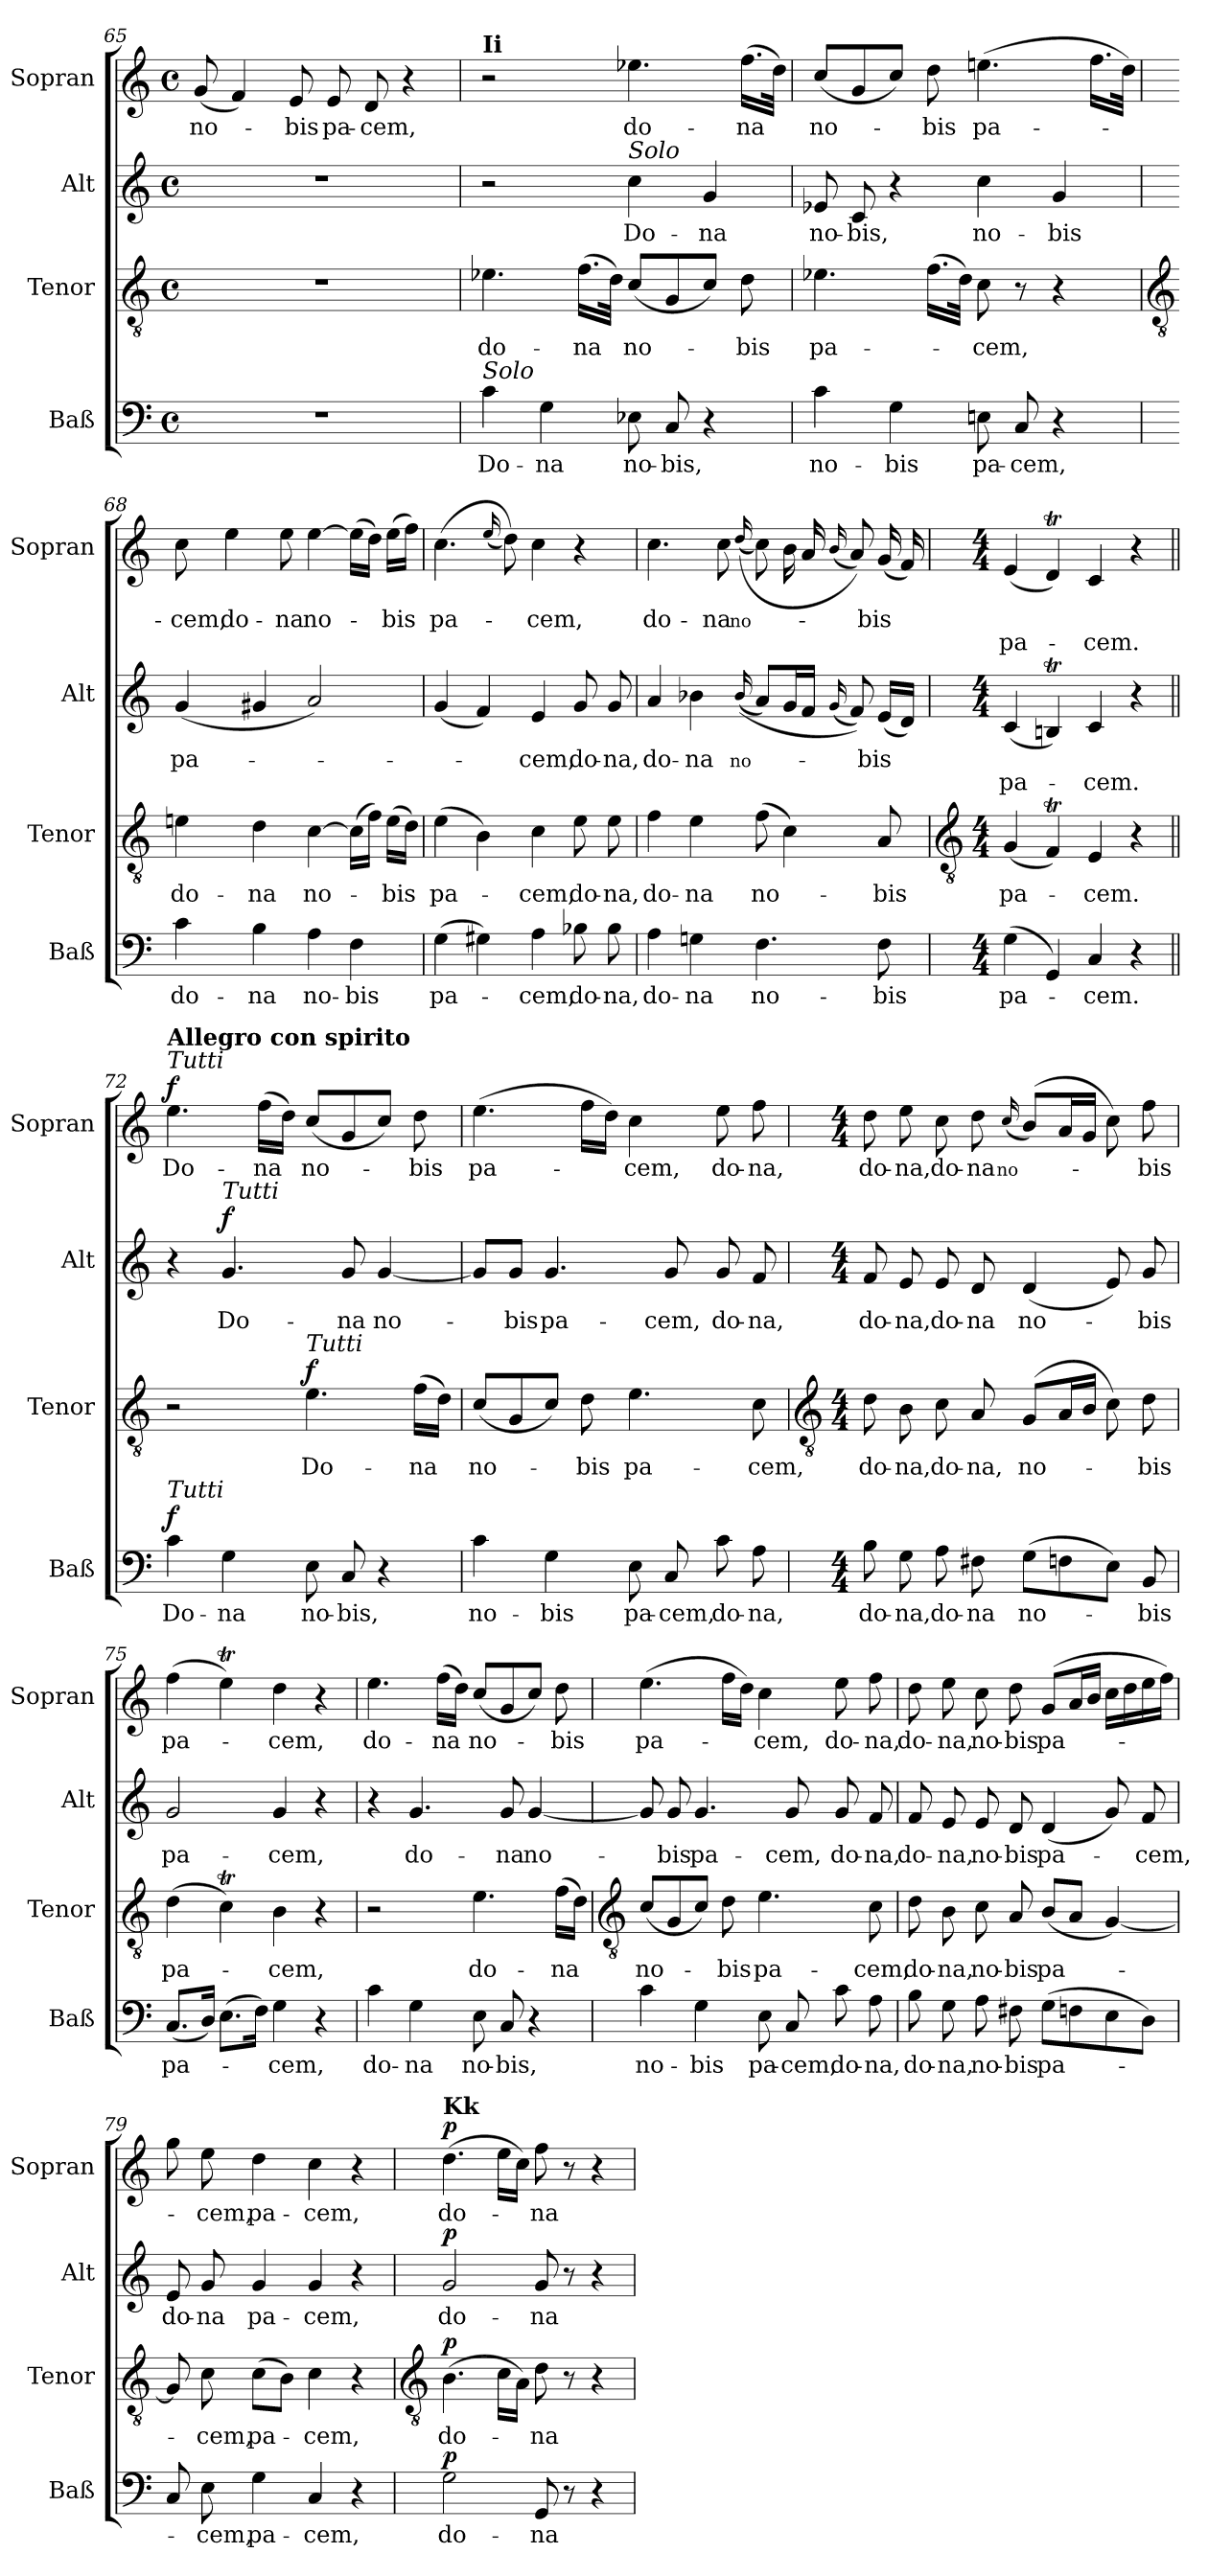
**kern	**text	**dynam	**kern	**text	**dynam	**kern	**text	**text	**dynam	**kern	**text	**text	**dynam
*part4	*part4	*part4	*part3	*part3	*part3	*part2	*part2	*part2	*part2	*part1	*part1	*part1	*part1
*staff4	*staff4	*staff4	*staff3	*staff3	*staff3	*staff2	*staff2	*staff2	*staff2	*staff1	*staff1	*staff1	*staff1
*I"Baß	*	*	*I"Tenor	*	*	*I"Alt	*	*	*	*I"Sopran	*	*	*
*I'Baß	*	*	*I'Tenor	*	*	*I'Alt	*	*	*	*I'Sopran	*	*	*
!!LO:LB:g=z
*clefF4	*	*	*clefGv2	*	*	*clefG2	*	*	*	*clefG2	*	*	*
*k[]	*	*	*k[]	*	*	*k[]	*	*	*	*k[]	*	*	*
*C:	*	*	*C:	*	*	*C:	*	*	*	*C:	*	*	*
*M4/4	*	*	*M4/4	*	*	*M4/4	*	*	*	*M4/4	*	*	*
*met(c)	*	*	*met(c)	*	*	*met(c)	*	*	*	*met(c)	*	*	*
=65	=65	=65	=65	=65	=65	=65	=65	=65	=65	=65	=65	=65	=65
!	!	!	!	!	!	!	!	!	!	!	!LO:LY:b	!	!
1r	.	.	1r	.	.	1r	.	.	.	(<8g	no-	.	.
.	.	.	.	.	.	.	.	.	.	4f)	.	.	.
!	!	!	!	!	!	!	!	!	!	!	!LO:LY:b	!	!
.	.	.	.	.	.	.	.	.	.	8e	-bis	.	.
!	!	!	!	!	!	!	!	!	!	!	!LO:LY:b	!	!
.	.	.	.	.	.	.	.	.	.	8e	pa-	.	.
!	!	!	!	!	!	!	!	!	!	!	!LO:LY:b	!	!
.	.	.	.	.	.	.	.	.	.	8d	-cem,	.	.
.	.	.	.	.	.	.	.	.	.	4r	.	.	.
=66	=66	=66	=66	=66	=66	=66	=66	=66	=66	=66	=66	=66	=66
!	!	!	!	!	!	!	!	!	!	!LO:TX:a:B:t=Ii	!	!	!
!LO:TX:a:i:t=Solo	!	!	!	!	!	!	!	!	!	!	!	!	!
!	!LO:LY:b	!	!	!LO:LY:b	!	!	!	!	!	!	!	!	!
4c	Do-	.	4.e-X	do-	.	2r	.	.	.	2r	.	.	.
!	!LO:LY:b	!	!	!	!	!	!	!	!	!	!	!	!
4G	-na	.	.	.	.	.	.	.	.	.	.	.	.
!	!	!	!	!LO:LY:b	!	!	!	!	!	!	!	!	!
.	.	.	(>16.fLL	-na	.	.	.	.	.	.	.	.	.
.	.	.	32dJJ)	.	.	.	.	.	.	.	.	.	.
!	!	!	!	!	!	!LO:TX:a:i:t=Solo	!	!	!	!	!	!	!
!	!LO:LY:b	!	!	!LO:LY:b	!	!	!LO:LY:b	!	!	!	!LO:LY:b	!	!
8E-X	no-	.	(<8cL	no-	.	4cc	Do-	.	.	4.ee-X	do-	.	.
!	!LO:LY:b	!	!	!	!	!	!	!	!	!	!	!	!
8C	-bis,	.	8G	.	.	.	.	.	.	.	.	.	.
!	!	!	!	!	!	!	!LO:LY:b	!	!	!	!	!	!
4r	.	.	8cJ)	.	.	4g	-na	.	.	.	.	.	.
!	!	!	!	!LO:LY:b	!	!	!	!	!	!	!LO:LY:b	!	!
.	.	.	8d	-bis	.	.	.	.	.	(>16.ffLL	-na	.	.
.	.	.	.	.	.	.	.	.	.	32ddJJ)	.	.	.
=67	=67	=67	=67	=67	=67	=67	=67	=67	=67	=67	=67	=67	=67
!	!LO:LY:b	!	!	!LO:LY:b	!	!	!LO:LY:b	!	!	!	!LO:LY:b	!	!
4c	no-	.	4.e-X	pa-	.	8e-X	no-	.	.	(<8ccL	no-	.	.
!	!	!	!	!	!	!	!LO:LY:b	!	!	!	!	!	!
.	.	.	.	.	.	8c	-bis,	.	.	8g	.	.	.
!	!LO:LY:b	!	!	!	!	!	!	!	!	!	!	!	!
4G	-bis	.	.	.	.	4r	.	.	.	8ccJ)	.	.	.
!	!	!	!	!	!	!	!	!	!	!	!LO:LY:b	!	!
.	.	.	(>16.fLL	.	.	.	.	.	.	8dd	-bis	.	.
.	.	.	32dJJ)	.	.	.	.	.	.	.	.	.	.
!	!LO:LY:b	!	!	!LO:LY:b	!	!	!LO:LY:b	!	!	!	!LO:LY:b	!	!
8En	pa-	.	8c	-cem,	.	4cc	no-	.	.	(>4.een	pa-	.	.
!	!LO:LY:b	!	!	!	!	!	!	!	!	!	!	!	!
8C	-cem,	.	8r	.	.	.	.	.	.	.	.	.	.
!	!	!	!	!	!	!	!LO:LY:b	!	!	!	!	!	!
4r	.	.	4r	.	.	4g	-bis	.	.	.	.	.	.
.	.	.	.	.	.	.	.	.	.	16.ffLL	.	.	.
.	.	.	.	.	.	.	.	.	.	32ddJJ)	.	.	.
!!LO:LB:g=z
=68	=68	=68	=68	=68	=68	=68	=68	=68	=68	=68	=68	=68	=68
*	*	*	*clefGv2	*	*	*	*	*	*	*	*	*	*
!	!LO:LY:b	!	!	!LO:LY:b	!	!	!LO:LY:b	!	!	!	!LO:LY:b	!	!
4c	do-	.	4en	do-	.	(<4g	pa-	.	.	8cc	-cem,	.	.
!	!	!	!	!	!	!	!	!	!	!	!LO:LY:b	!	!
.	.	.	.	.	.	.	.	.	.	4ee	do-	.	.
!	!LO:LY:b	!	!	!LO:LY:b	!	!	!	!	!	!	!	!	!
4B	-na	.	4d	-na	.	4g#X	.	.	.	.	.	.	.
!	!	!	!	!	!	!	!	!	!	!	!LO:LY:b	!	!
.	.	.	.	.	.	.	.	.	.	8ee	-na	.	.
!	!LO:LY:b	!	!	!LO:LY:b	!	!	!	!	!	!	!LO:LY:b	!	!
4A	no-	.	[4c	no-	.	2a)	.	.	.	[4ee	no-	.	.
!	!LO:LY:b	!	!	!	!	!	!	!	!	!	!	!	!
4F	-bis	.	(>16cLL]	.	.	.	.	.	.	(>16eeLL]	.	.	.
.	.	.	16fJJ)	.	.	.	.	.	.	16ddJJ)	.	.	.
!	!	!	!	!LO:LY:b	!	!	!	!	!	!	!LO:LY:b	!	!
.	.	.	(>16eLL	-bis	.	.	.	.	.	(>16eeLL	-bis	.	.
.	.	.	16dJJ)	.	.	.	.	.	.	16ffJJ)	.	.	.
=69	=69	=69	=69	=69	=69	=69	=69	=69	=69	=69	=69	=69	=69
!	!LO:LY:b	!	!	!LO:LY:b	!	!	!	!	!	!	!LO:LY:b	!	!
(>4G	pa-	.	(>4e	pa-	.	(<4g	.	.	.	(>4.cc	pa-	.	.
4G#X)	.	.	4B)	.	.	4f)	.	.	.	.	.	.	.
.	.	.	.	.	.	.	.	.	.	(>16qqee/	.	.	.
.	.	.	.	.	.	.	.	.	.	8dd))	.	.	.
!	!LO:LY:b	!	!	!LO:LY:b	!	!	!LO:LY:b	!	!	!	!LO:LY:b	!	!
4A	-cem,	.	4c	-cem,	.	4e	-cem,	.	.	4cc	-cem,	.	.
!	!LO:LY:b	!	!	!LO:LY:b	!	!	!LO:LY:b	!	!	!	!	!	!
8B-X	do-	.	8e	do-	.	8g	do-	.	.	4r	.	.	.
!	!LO:LY:b	!	!	!LO:LY:b	!	!	!LO:LY:b	!	!	!	!	!	!
8B-	-na,	.	8e	-na,	.	8g	-na,	.	.	.	.	.	.
=70	=70	=70	=70	=70	=70	=70	=70	=70	=70	=70	=70	=70	=70
!	!LO:LY:b	!	!	!LO:LY:b	!	!	!LO:LY:b	!	!	!	!LO:LY:b	!	!
4A	do-	.	4f	do-	.	4a	do-	.	.	4.cc	do-	.	.
!	!LO:LY:b	!	!	!LO:LY:b	!	!	!LO:LY:b	!	!	!	!	!	!
4Gn	-na	.	4e	-na	.	4b-X	-na	.	.	.	.	.	.
!	!	!	!	!	!	!	!	!	!	!	!LO:LY:b	!	!
.	.	.	.	.	.	.	.	.	.	8ccL	-na	.	.
!	!	!	!	!	!	!	!LO:LY:b	!	!	!	!LO:LY:b	!	!
.	.	.	.	.	.	(<(<16qqb-/	no-	.	.	(>(>16qqdd/J	no-	.	.
!	!LO:LY:b	!	!	!LO:LY:b	!	!	!	!	!	!	!	!	!
4.F	no-	.	(>8f	no-	.	8aL)	.	.	.	8ccL)	.	.	.
.	.	.	4c)	.	.	16gL	.	.	.	16bL	.	.	.
.	.	.	.	.	.	16fJJ	.	.	.	16aJJ	.	.	.
.	.	.	.	.	.	(<16qqg	.	.	.	(<16qqb/	.	.	.
.	.	.	.	.	.	8f))	.	.	.	8a/))	.	.	.
!	!LO:LY:b	!	!	!LO:LY:b	!	!	!LO:LY:b	!	!	!	!LO:LY:b	!	!
8F	-bis	.	8A	-bis	.	(<16eLL	-bis	.	.	(<16gLL	-bis	.	.
.	.	.	.	.	.	16dJJ)	.	.	.	16fJJ)	.	.	.
!!LO:LB:g=z
=71	=71	=71	=71	=71	=71	=71	=71	=71	=71	=71	=71	=71	=71
*	*	*	*clefGv2	*	*	*	*	*	*	*	*	*	*
*M4/4	*	*	*M4/4	*	*	*M4/4	*	*	*	*M4/4	*	*	*
!	!LO:LY:b	!	!	!LO:LY:b	!	!	!	!LO:LY:b	!	!	!	!LO:LY:b	!
(>4G	pa-	.	(<4G	pa-	.	(<4c	.	pa-	.	(<4e	.	pa-	.
4GG)	.	.	4FT)	.	.	4Bnt)	.	.	.	4dT)	.	.	.
!	!LO:LY:b	!	!	!LO:LY:b	!	!	!	!LO:LY:b	!	!	!	!LO:LY:b	!
4C	-cem.	.	4E	-cem.	.	4c	.	-cem.	.	4c	.	-cem.	.
4r	.	.	4r	.	.	4r	.	.	.	4r	.	.	.
=72||	=72||	=72||	=72||	=72||	=72||	=72||	=72||	=72||	=72||	=72||	=72||	=72||	=72||
!	!	!	!	!	!	!	!	!	!	!LO:TX:a:i:t=Tutti	!	!	!
!	!	!	!	!	!	!	!	!	!	!LO:TX:a:B:t=Allegro con spirito	!	!	!
!LO:TX:a:i:t=Tutti	!	!	!	!	!	!	!	!	!	!	!	!	!
!	!LO:LY:b	!LO:DY:a	!	!	!	!	!	!	!	!	!LO:LY:b	!	!LO:DY:a
4c	Do-	f	2r	.	.	4r	.	.	.	4.ee	Do-	.	f
!	!	!	!	!	!	!LO:TX:a:i:t=Tutti	!	!	!	!	!	!	!
!	!LO:LY:b	!	!	!	!	!	!LO:LY:b	!	!LO:DY:a	!	!	!	!
4G	-na	.	.	.	.	4.g	Do-	.	f	.	.	.	.
!	!	!	!	!	!	!	!	!	!	!	!LO:LY:b	!	!
.	.	.	.	.	.	.	.	.	.	(>16ffLL	-na	.	.
.	.	.	.	.	.	.	.	.	.	16ddJJ)	.	.	.
!	!	!	!LO:TX:a:i:t=Tutti	!	!	!	!	!	!	!	!	!	!
!	!LO:LY:b	!	!	!LO:LY:b	!LO:DY:a	!	!	!	!	!	!LO:LY:b	!	!
8E	no-	.	4.e	Do-	f	.	.	.	.	(<8ccL	no-	.	.
!	!LO:LY:b	!	!	!	!	!	!LO:LY:b	!	!	!	!	!	!
8C	-bis,	.	.	.	.	8g	-na	.	.	8g	.	.	.
!	!	!	!	!	!	!	!LO:LY:b	!	!	!	!	!	!
4r	.	.	.	.	.	[4g	no-	.	.	8ccJ)	.	.	.
!	!	!	!	!LO:LY:b	!	!	!	!	!	!	!LO:LY:b	!	!
.	.	.	(>16fLL	-na	.	.	.	.	.	8dd	-bis	.	.
.	.	.	16dJJ)	.	.	.	.	.	.	.	.	.	.
=73	=73	=73	=73	=73	=73	=73	=73	=73	=73	=73	=73	=73	=73
!	!LO:LY:b	!	!	!LO:LY:b	!	!	!	!	!	!	!LO:LY:b	!	!
4c	no-	.	(<8cL	no-	.	8gL]	.	.	.	(>4.ee	pa-	.	.
!	!	!	!	!	!	!	!LO:LY:b	!	!	!	!	!	!
.	.	.	8G	.	.	8gJ	-bis	.	.	.	.	.	.
!	!LO:LY:b	!	!	!	!	!	!LO:LY:b	!	!	!	!	!	!
4G	-bis	.	8cJ)	.	.	4.g	pa-	.	.	.	.	.	.
!	!	!	!	!LO:LY:b	!	!	!	!	!	!	!	!	!
.	.	.	8d	-bis	.	.	.	.	.	16ffLL	.	.	.
.	.	.	.	.	.	.	.	.	.	16ddJJ)	.	.	.
!	!LO:LY:b	!	!	!LO:LY:b	!	!	!	!	!	!	!LO:LY:b	!	!
8E	pa-	.	4.e	pa-	.	.	.	.	.	4cc	-cem,	.	.
!	!LO:LY:b	!	!	!	!	!	!LO:LY:b	!	!	!	!	!	!
8C	-cem,	.	.	.	.	8g	-cem,	.	.	.	.	.	.
!	!LO:LY:b	!	!	!	!	!	!LO:LY:b	!	!	!	!LO:LY:b	!	!
8c	do-	.	.	.	.	8g	do-	.	.	8ee	do-	.	.
!	!LO:LY:b	!	!	!LO:LY:b	!	!	!LO:LY:b	!	!	!	!LO:LY:b	!	!
8A	-na,	.	8c	-cem,	.	8f	-na,	.	.	8ff	-na,	.	.
!!LO:LB:g=z
=74	=74	=74	=74	=74	=74	=74	=74	=74	=74	=74	=74	=74	=74
*	*	*	*clefGv2	*	*	*	*	*	*	*	*	*	*
*M4/4	*	*	*M4/4	*	*	*M4/4	*	*	*	*M4/4	*	*	*
!	!LO:LY:b	!	!	!LO:LY:b	!	!	!LO:LY:b	!	!	!	!LO:LY:b	!	!
8B	do-	.	8d	do-	.	8f	do-	.	.	8dd	do-	.	.
!	!LO:LY:b	!	!	!LO:LY:b	!	!	!LO:LY:b	!	!	!	!LO:LY:b	!	!
8G	-na,	.	8B	-na,	.	8e	-na,	.	.	8ee	-na,	.	.
!	!LO:LY:b	!	!	!LO:LY:b	!	!	!LO:LY:b	!	!	!	!LO:LY:b	!	!
8A	do-	.	8c	do-	.	8e	do-	.	.	8cc	do-	.	.
!	!LO:LY:b	!	!	!LO:LY:b	!	!	!LO:LY:b	!	!	!	!LO:LY:b	!	!
8F#X	-na	.	8A	-na,	.	8d	-na	.	.	8dd	-na	.	.
!	!	!	!	!	!	!	!	!	!	!	!LO:LY:b	!	!
.	.	.	.	.	.	.	.	.	.	(<16qqcc/	no-	.	.
!	!LO:LY:b	!	!	!LO:LY:b	!	!	!LO:LY:b	!	!	!	!	!	!
(>8GL	no-	.	(<8GL	no-	.	(<4d	no-	.	.	(<8bL)	.	.	.
8Fn	.	.	16AL	.	.	.	.	.	.	16aL	.	.	.
.	.	.	16BJJ	.	.	.	.	.	.	16gJJ	.	.	.
8EJ)	.	.	8c)	.	.	8e)	.	.	.	8cc)	.	.	.
!	!LO:LY:b	!	!	!LO:LY:b	!	!	!LO:LY:b	!	!	!	!LO:LY:b	!	!
8BB	-bis	.	8d	-bis	.	8g	-bis	.	.	8ff	-bis	.	.
=75	=75	=75	=75	=75	=75	=75	=75	=75	=75	=75	=75	=75	=75
!	!LO:LY:b	!	!	!LO:LY:b	!	!	!LO:LY:b	!	!	!	!LO:LY:b	!	!
(<8.CL	pa-	.	(>4d	pa-	.	2g	pa-	.	.	(>4ff	pa-	.	.
16DJ)	.	.	.	.	.	.	.	.	.	.	.	.	.
(>8.EL	.	.	4cT)	.	.	.	.	.	.	4eet)	.	.	.
16FJ)	.	.	.	.	.	.	.	.	.	.	.	.	.
!	!LO:LY:b	!	!	!LO:LY:b	!	!	!LO:LY:b	!	!	!	!LO:LY:b	!	!
4G	-cem,	.	4B	-cem,	.	4g	-cem,	.	.	4dd	-cem,	.	.
4r	.	.	4r	.	.	4r	.	.	.	4r	.	.	.
=76	=76	=76	=76	=76	=76	=76	=76	=76	=76	=76	=76	=76	=76
!	!LO:LY:b	!	!	!	!	!	!	!	!	!	!LO:LY:b	!	!
4c	do-	.	2r	.	.	4r	.	.	.	4.ee	do-	.	.
!	!LO:LY:b	!	!	!	!	!	!LO:LY:b	!	!	!	!	!	!
4G	-na	.	.	.	.	4.g	do-	.	.	.	.	.	.
!	!	!	!	!	!	!	!	!	!	!	!LO:LY:b	!	!
.	.	.	.	.	.	.	.	.	.	(>16ffLL	-na	.	.
.	.	.	.	.	.	.	.	.	.	16ddJJ)	.	.	.
!	!LO:LY:b	!	!	!LO:LY:b	!	!	!	!	!	!	!LO:LY:b	!	!
8E	no-	.	4.e	do-	.	.	.	.	.	(<8ccL	no-	.	.
!	!LO:LY:b	!	!	!	!	!	!LO:LY:b	!	!	!	!	!	!
8C	-bis,	.	.	.	.	8g	-na	.	.	8g	.	.	.
!	!	!	!	!	!	!	!LO:LY:b	!	!	!	!	!	!
4r	.	.	.	.	.	[4g	no-	.	.	8ccJ)	.	.	.
!	!	!	!	!LO:LY:b	!	!	!	!	!	!	!LO:LY:b	!	!
.	.	.	(>16fLL	-na	.	.	.	.	.	8dd	-bis	.	.
.	.	.	16dJJ)	.	.	.	.	.	.	.	.	.	.
!!LO:LB:g=z
=77	=77	=77	=77	=77	=77	=77	=77	=77	=77	=77	=77	=77	=77
*	*	*	*clefGv2	*	*	*	*	*	*	*	*	*	*
!	!LO:LY:b	!	!	!LO:LY:b	!	!	!	!	!	!	!LO:LY:b	!	!
4c	no-	.	(<8cL	no-	.	8g]	.	.	.	(>4.ee	pa-	.	.
!	!	!	!	!	!	!	!LO:LY:b	!	!	!	!	!	!
.	.	.	8G	.	.	8g	-bis	.	.	.	.	.	.
!	!LO:LY:b	!	!	!	!	!	!LO:LY:b	!	!	!	!	!	!
4G	-bis	.	8cJ)	.	.	4.g	pa-	.	.	.	.	.	.
!	!	!	!	!LO:LY:b	!	!	!	!	!	!	!	!	!
.	.	.	8d	-bis	.	.	.	.	.	16ffLL	.	.	.
.	.	.	.	.	.	.	.	.	.	16ddJJ)	.	.	.
!	!LO:LY:b	!	!	!LO:LY:b	!	!	!	!	!	!	!LO:LY:b	!	!
8E	pa-	.	4.e	pa-	.	.	.	.	.	4cc	-cem,	.	.
!	!LO:LY:b	!	!	!	!	!	!LO:LY:b	!	!	!	!	!	!
8C	-cem,	.	.	.	.	8g	-cem,	.	.	.	.	.	.
!	!LO:LY:b	!	!	!	!	!	!LO:LY:b	!	!	!	!LO:LY:b	!	!
8c	do-	.	.	.	.	8g	do-	.	.	8ee	do-	.	.
!	!LO:LY:b	!	!	!LO:LY:b	!	!	!LO:LY:b	!	!	!	!LO:LY:b	!	!
8A	-na,	.	8c	-cem,	.	8f	-na,	.	.	8ff	-na,	.	.
=78	=78	=78	=78	=78	=78	=78	=78	=78	=78	=78	=78	=78	=78
!	!LO:LY:b	!	!	!LO:LY:b	!	!	!LO:LY:b	!	!	!	!LO:LY:b	!	!
8B	do-	.	8d	do-	.	8f	do-	.	.	8dd	do-	.	.
!	!LO:LY:b	!	!	!LO:LY:b	!	!	!LO:LY:b	!	!	!	!LO:LY:b	!	!
8G	-na,	.	8B	-na,	.	8e	-na,	.	.	8ee	-na,	.	.
!	!LO:LY:b	!	!	!LO:LY:b	!	!	!LO:LY:b	!	!	!	!LO:LY:b	!	!
8A	no-	.	8c	no-	.	8e	no-	.	.	8cc	no-	.	.
!	!LO:LY:b	!	!	!LO:LY:b	!	!	!LO:LY:b	!	!	!	!LO:LY:b	!	!
8F#X	-bis	.	8A	-bis	.	8d	-bis	.	.	8dd	-bis	.	.
!	!LO:LY:b	!	!	!LO:LY:b	!	!	!LO:LY:b	!	!	!	!LO:LY:b	!	!
(>8GL	pa-	.	(<8BL	pa-	.	(<4d	pa-	.	.	(>8gL	pa-	.	.
8Fn	.	.	8AJ	.	.	.	.	.	.	16aL	.	.	.
.	.	.	.	.	.	.	.	.	.	16bJJ	.	.	.
8E	.	.	[4G)	.	.	8g)	.	.	.	16ccLL	.	.	.
.	.	.	.	.	.	.	.	.	.	16dd	.	.	.
!	!	!	!	!	!	!	!LO:LY:b	!	!	!	!	!	!
8DJ)	.	.	.	.	.	8f	-cem,	.	.	16ee	.	.	.
.	.	.	.	.	.	.	.	.	.	16ffJJ)	.	.	.
=79	=79	=79	=79	=79	=79	=79	=79	=79	=79	=79	=79	=79	=79
!	!	!	!	!	!	!	!LO:LY:b	!	!	!	!	!	!
8C	.	.	8G]	.	.	8e	do-	.	.	8gg	.	.	.
!	!LO:LY:b	!	!	!LO:LY:b	!	!	!LO:LY:b	!	!	!	!LO:LY:b	!	!
8E	-cem,	.	8c	-cem,	.	8g	-na	.	.	8ee	-cem,	.	.
!	!LO:LY:b	!	!	!LO:LY:b	!	!	!LO:LY:b	!	!	!	!LO:LY:b	!	!
4G	pa-	.	(>8cL	pa-	.	4g	pa-	.	.	4dd	pa-	.	.
.	.	.	8BJ)	.	.	.	.	.	.	.	.	.	.
!	!LO:LY:b	!	!	!LO:LY:b	!	!	!LO:LY:b	!	!	!	!LO:LY:b	!	!
4C	-cem,	.	4c	-cem,	.	4g	-cem,	.	.	4cc	-cem,	.	.
4r	.	.	4r	.	.	4r	.	.	.	4r	.	.	.
!!LO:LB:g=z
=80	=80	=80	=80	=80	=80	=80	=80	=80	=80	=80	=80	=80	=80
*	*	*	*clefGv2	*	*	*	*	*	*	*	*	*	*
!	!	!	!	!	!	!	!	!	!	!LO:TX:a:B:t=Kk	!	!	!
!	!LO:LY:b	!LO:DY:a	!	!LO:LY:b	!LO:DY:a	!	!LO:LY:b	!	!LO:DY:a	!	!LO:LY:b	!	!LO:DY:a
2G	do-	p	(>4.B	do-	p	2g	do-	.	p	(>4.dd	do-	.	p
.	.	.	16cLL	.	.	.	.	.	.	16eeLL	.	.	.
.	.	.	16AJJ)	.	.	.	.	.	.	16ccJJ)	.	.	.
!	!LO:LY:b	!	!	!LO:LY:b	!	!	!LO:LY:b	!	!	!	!LO:LY:b	!	!
8GG	-na	.	8d	-na	.	8g	-na	.	.	8ff	-na	.	.
8r	.	.	8r	.	.	8r	.	.	.	8r	.	.	.
4r	.	.	4r	.	.	4r	.	.	.	4r	.	.	.
=	=	=	=	=	=	=	=	=	=	=	=	=	=
*-	*-	*-	*-	*-	*-	*-	*-	*-	*-	*-	*-	*-	*-
